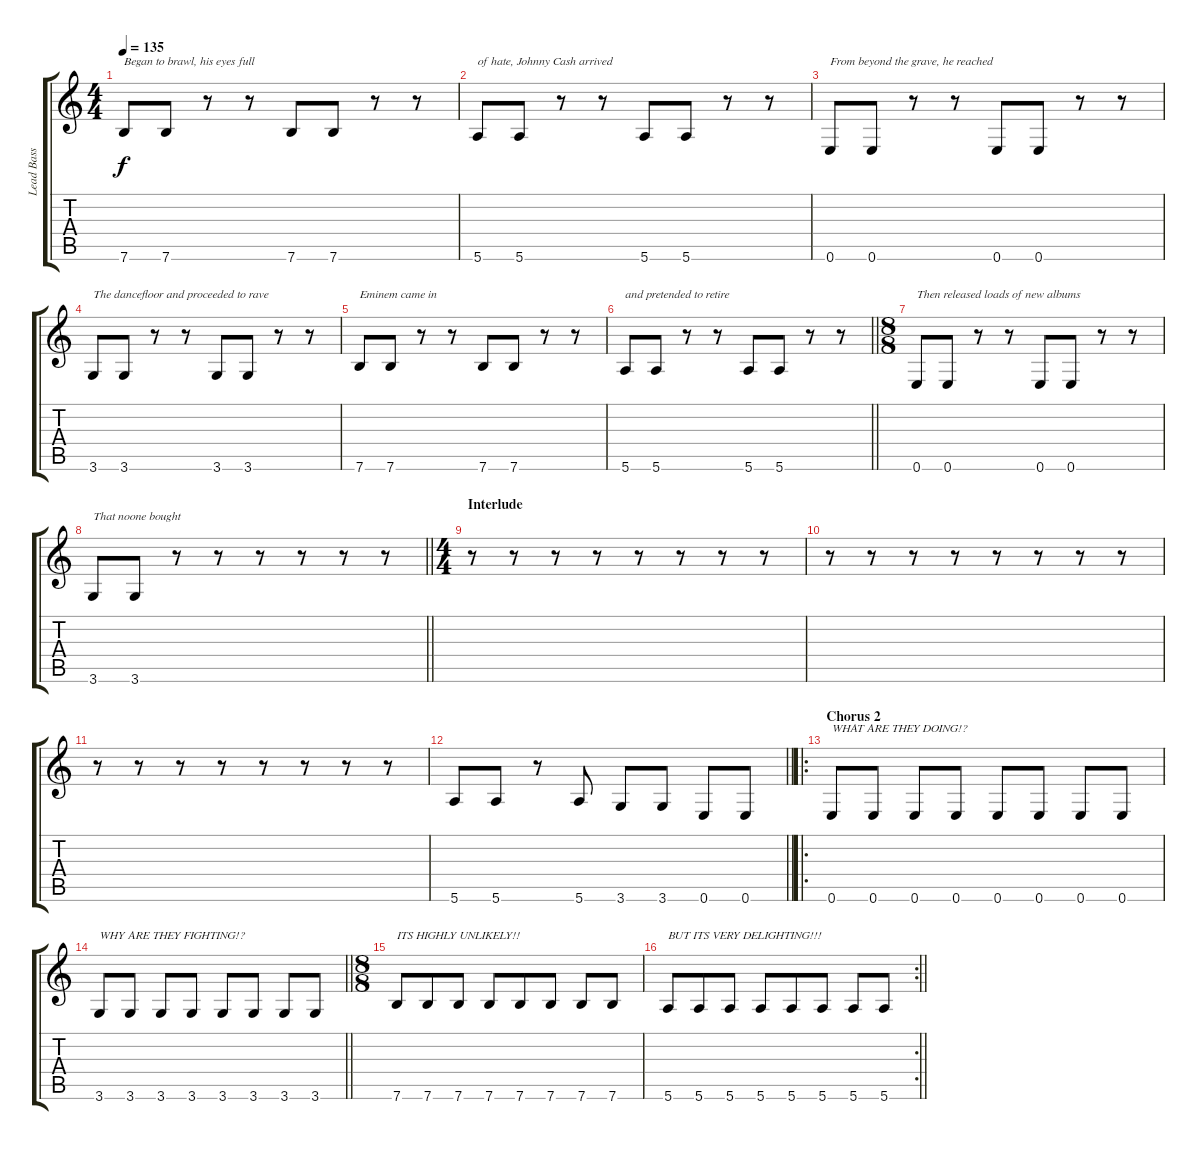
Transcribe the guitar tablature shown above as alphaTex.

\track ("Lead Bass" "Lead Bass") {instrument electricbasspick}
\staff {score tabs}
\tuning (E4 B3 G3 D3 A2 E2) {hide}
\ts (4 4)
\tempo 135
\clef g2
\ks c
7.6.8{txt "Began to brawl, his eyes full " dy f} 7.6.8 r.8 r.8 7.6.8 7.6.8 r.8 r.8 |
5.6.8{txt "of hate, Johnny Cash arrived"} 5.6.8 r.8 r.8 5.6.8 5.6.8 r.8 r.8 |
0.6.8{txt "From beyond the grave, he reached"} 0.6.8 r.8 r.8 0.6.8 0.6.8 r.8 r.8 |
3.6.8{txt "The dancefloor and proceeded to rave"} 3.6.8 r.8 r.8 3.6.8 3.6.8 r.8 r.8 |
7.6.8{txt "Eminem came in "} 7.6.8 r.8 r.8 7.6.8 7.6.8 r.8 r.8 |
\barLineRight lightlight
5.6.8{txt "and pretended to retire"} 5.6.8 r.8 r.8 5.6.8 5.6.8 r.8 r.8 |
\ts (8 8)
0.6.8{txt "Then released loads of new albums"} 0.6.8 r.8 r.8 0.6.8 0.6.8 r.8 r.8 |
\barLineRight lightlight
3.6.8{txt "That noone bought"} 3.6.8 r.8 r.8 r.8 r.8 r.8 r.8 |
\ts (4 4)
\section ("" "Interlude")
r.8 r.8 r.8 r.8 r.8 r.8 r.8 r.8 |
r.8 r.8 r.8 r.8 r.8 r.8 r.8 r.8 |
r.8 r.8 r.8 r.8 r.8 r.8 r.8 r.8 |
\barLineRight lightlight
5.6.8 5.6.8 r.8 5.6.8 3.6.8 3.6.8 0.6.8 0.6.8 |
\ro
\section ("" "Chorus 2")
0.6.8{txt "WHAT ARE THEY DOING!?"} 0.6.8 0.6.8 0.6.8 0.6.8 0.6.8 0.6.8 0.6.8 |
\barLineRight lightlight
3.6.8{txt "WHY ARE THEY FIGHTING!?"} 3.6.8 3.6.8 3.6.8 3.6.8 3.6.8 3.6.8 3.6.8 |
\ts (8 8)
7.6.8{txt "ITS HIGHLY UNLIKELY!!"} 7.6.8 7.6.8 7.6.8 7.6.8 7.6.8 7.6.8 7.6.8 |
\rc 2
\barLineRight lightlight
5.6.8{txt "BUT ITS VERY DELIGHTING!!!"} 5.6.8 5.6.8 5.6.8 5.6.8 5.6.8 5.6.8 5.6.8
